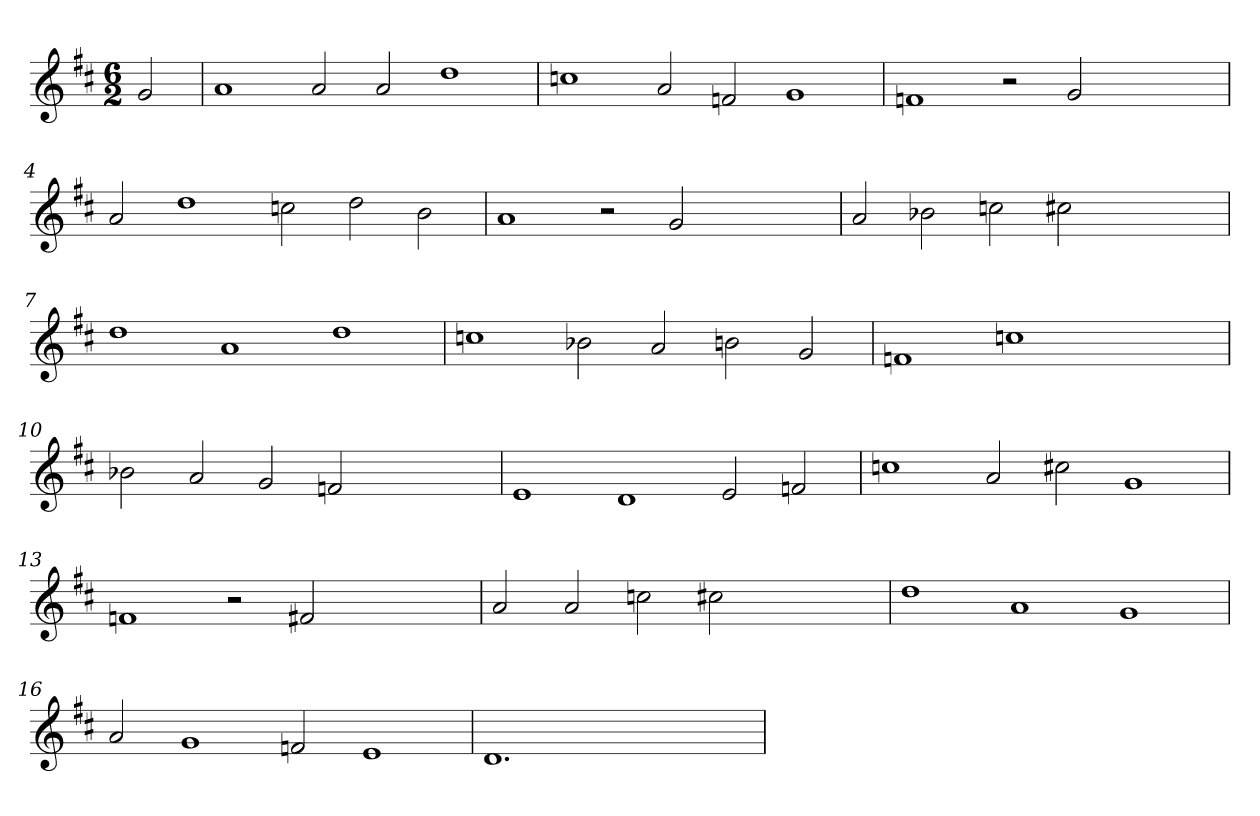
**kern
*part1
*staff1
*clefG2
*k[f#c#]
*D:
*M6/2
=
2g
=1
1a
2a
2a
1dd
=2
1ccn
2a
2fn
1g
=3
1fn
2r
2g
1ryy
=4
2a
1dd
2ccn
2dd
2b
=5
1a
2r
2g
1ryy
=6
2a
2b-X
2ccn
2cc#
1ryy
=7
1dd
1a
1dd
=8
1ccn
2b-X
2a
2b
2g
=9
1fn
1ccn
1ryy
=10
2b-X
2a
2g
2fn
1ryy
=11
1e
1d
2e
2fn
=12
1ccn
2a
2cc#
1g
=13
1fn
2r
2f#
1ryy
=14
2a
2a
2ccn
2cc#
1ryy
=15
1dd
1a
1g
=16
2a
1g
2fn
1e
=17
1.d
1.ryy
=
*-
